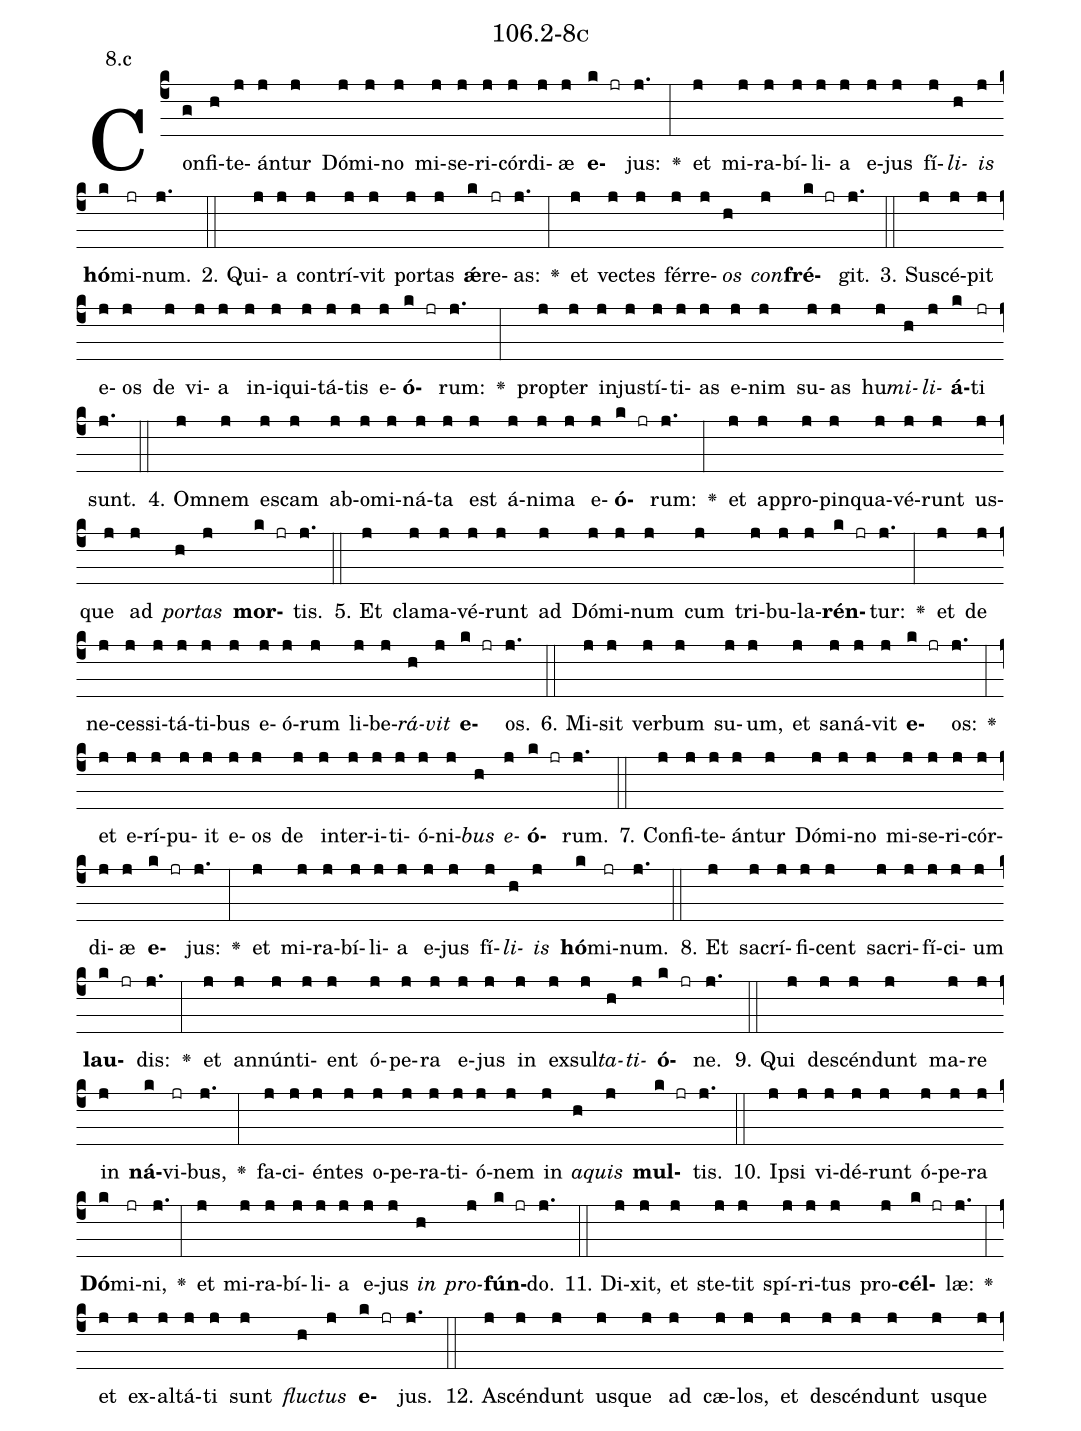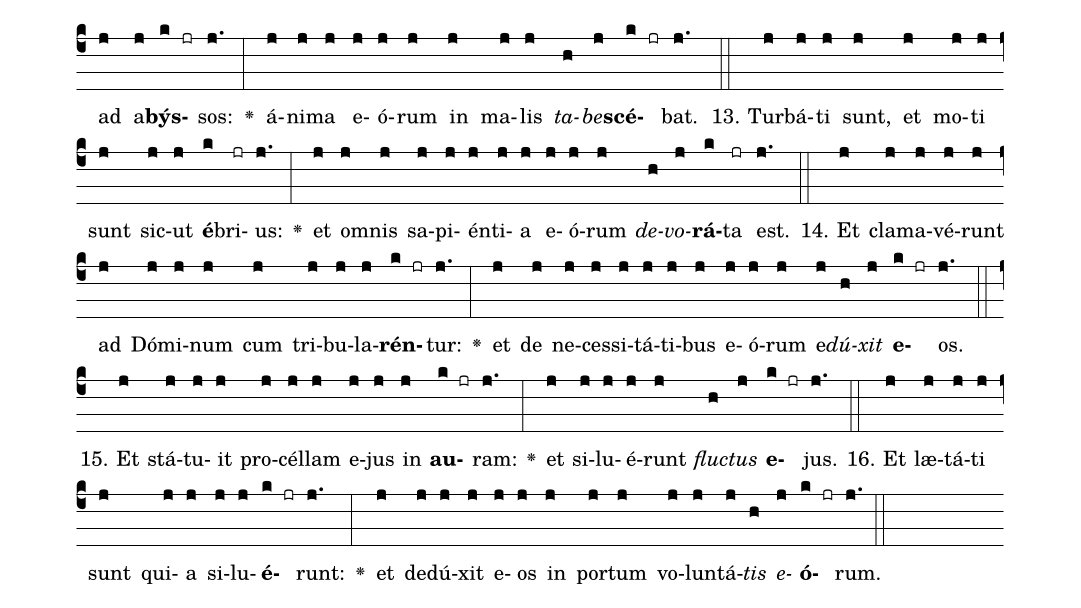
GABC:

name: 106.2-8c;
annotation: 8.c;
%%
(c4)Con(g)fi(h)te(j)án(j)tur(j) Dó(j)mi(j)no(j) mi(j)se(j)ri(j)cór(j)di(j)æ(j) <b>e</b>(k jr)jus:(j.) <v>\greheightstar</v>(:) et(j) mi(j)ra(j)bí(j)li(j)a(j) e(j)jus(j) fí(j)<i>li</i>(h)<i>is</i>(j) <b>hó</b>(k)mi(jr)num.(j.) (::)
2. Qui(j)a(j) con(j)trí(j)vit(j) por(j)tas(j) <b>ǽ</b>(k)re(jr)as:(j.) <v>\greheightstar</v>(:) et(j) vec(j)tes(j) fér(j)re(j)<i>os</i>(h) <i>con</i>(j)<b>fré</b>(k jr)git.(j.) (::)
3. Su(j)scé(j)pit(j) e(j)os(j) de(j) vi(j)a(j) in(j)i(j)qui(j)tá(j)tis(j) e(j)<b>ó</b>(k jr)rum:(j.) <v>\greheightstar</v>(:) prop(j)ter(j) in(j)jus(j)tí(j)ti(j)as(j) e(j)nim(j) su(j)as(j) hu(j)<i>mi</i>(h)<i>li</i>(j)<b>á</b>(k)ti(jr) sunt.(j.) (::)
4. Om(j)nem(j) es(j)cam(j) ab(j)o(j)mi(j)ná(j)ta(j) est(j) á(j)ni(j)ma(j) e(j)<b>ó</b>(k jr)rum:(j.) <v>\greheightstar</v>(:) et(j) ap(j)pro(j)pin(j)qua(j)vé(j)runt(j) us(j)que(j) ad(j) <i>por</i>(h)<i>tas</i>(j) <b>mor</b>(k jr)tis.(j.) (::)
5. Et(j) cla(j)ma(j)vé(j)runt(j) ad(j) Dó(j)mi(j)num(j) cum(j) tri(j)bu(j)la(j)<b>rén</b>(k jr)tur:(j.) <v>\greheightstar</v>(:) et(j) de(j) ne(j)ces(j)si(j)tá(j)ti(j)bus(j) e(j)ó(j)rum(j) li(j)be(j)<i>rá</i>(h)<i>vit</i>(j) <b>e</b>(k jr)os.(j.) (::)
6. Mi(j)sit(j) ver(j)bum(j) su(j)um,(j) et(j) sa(j)ná(j)vit(j) <b>e</b>(k jr)os:(j.) <v>\greheightstar</v>(:) et(j) e(j)rí(j)pu(j)it(j) e(j)os(j) de(j) in(j)ter(j)i(j)ti(j)ó(j)ni(j)<i>bus</i>(h) <i>e</i>(j)<b>ó</b>(k jr)rum.(j.) (::)
7. Con(j)fi(j)te(j)án(j)tur(j) Dó(j)mi(j)no(j) mi(j)se(j)ri(j)cór(j)di(j)æ(j) <b>e</b>(k jr)jus:(j.) <v>\greheightstar</v>(:) et(j) mi(j)ra(j)bí(j)li(j)a(j) e(j)jus(j) fí(j)<i>li</i>(h)<i>is</i>(j) <b>hó</b>(k)mi(jr)num.(j.) (::)
8. Et(j) sa(j)crí(j)fi(j)cent(j) sa(j)cri(j)fí(j)ci(j)um(j) <b>lau</b>(k jr)dis:(j.) <v>\greheightstar</v>(:) et(j) an(j)nún(j)ti(j)ent(j) ó(j)pe(j)ra(j) e(j)jus(j) in(j) ex(j)sul(j)<i>ta</i>(h)<i>ti</i>(j)<b>ó</b>(k jr)ne.(j.) (::)
9. Qui(j) de(j)scén(j)dunt(j) ma(j)re(j) in(j) <b>ná</b>(k)vi(jr)bus,(j.) <v>\greheightstar</v>(:) fa(j)ci(j)én(j)tes(j) o(j)pe(j)ra(j)ti(j)ó(j)nem(j) in(j) <i>a</i>(h)<i>quis</i>(j) <b>mul</b>(k jr)tis.(j.) (::)
10. Ip(j)si(j) vi(j)dé(j)runt(j) ó(j)pe(j)ra(j) <b>Dó</b>(k)mi(jr)ni,(j.) <v>\greheightstar</v>(:) et(j) mi(j)ra(j)bí(j)li(j)a(j) e(j)jus(j) <i>in</i>(h) <i>pro</i>(j)<b>fún</b>(k jr)do.(j.) (::)
11. Di(j)xit,(j) et(j) ste(j)tit(j) spí(j)ri(j)tus(j) pro(j)<b>cél</b>(k jr)læ:(j.) <v>\greheightstar</v>(:) et(j) ex(j)al(j)tá(j)ti(j) sunt(j) <i>fluc</i>(h)<i>tus</i>(j) <b>e</b>(k jr)jus.(j.) (::)
12. A(j)scén(j)dunt(j) us(j)que(j) ad(j) cæ(j)los,(j) et(j) de(j)scén(j)dunt(j) us(j)que(j) ad(j) a(j)<b>býs</b>(k jr)sos:(j.) <v>\greheightstar</v>(:) á(j)ni(j)ma(j) e(j)ó(j)rum(j) in(j) ma(j)lis(j) <i>ta</i>(h)<i>be</i>(j)<b>scé</b>(k jr)bat.(j.) (::)
13. Tur(j)bá(j)ti(j) sunt,(j) et(j) mo(j)ti(j) sunt(j) sic(j)ut(j) <b>é</b>(k)bri(jr)us:(j.) <v>\greheightstar</v>(:) et(j) om(j)nis(j) sa(j)pi(j)én(j)ti(j)a(j) e(j)ó(j)rum(j) <i>de</i>(h)<i>vo</i>(j)<b>rá</b>(k)ta(jr) est.(j.) (::)
14. Et(j) cla(j)ma(j)vé(j)runt(j) ad(j) Dó(j)mi(j)num(j) cum(j) tri(j)bu(j)la(j)<b>rén</b>(k jr)tur:(j.) <v>\greheightstar</v>(:) et(j) de(j) ne(j)ces(j)si(j)tá(j)ti(j)bus(j) e(j)ó(j)rum(j) e(j)<i>dú</i>(h)<i>xit</i>(j) <b>e</b>(k jr)os.(j.) (::)
15. Et(j) stá(j)tu(j)it(j) pro(j)cél(j)lam(j) e(j)jus(j) in(j) <b>au</b>(k jr)ram:(j.) <v>\greheightstar</v>(:) et(j) si(j)lu(j)é(j)runt(j) <i>fluc</i>(h)<i>tus</i>(j) <b>e</b>(k jr)jus.(j.) (::)
16. Et(j) læ(j)tá(j)ti(j) sunt(j) qui(j)a(j) si(j)lu(j)<b>é</b>(k jr)runt:(j.) <v>\greheightstar</v>(:) et(j) de(j)dú(j)xit(j) e(j)os(j) in(j) por(j)tum(j) vo(j)lun(j)tá(j)<i>tis</i>(h) <i>e</i>(j)<b>ó</b>(k jr)rum.(j.) (::)
